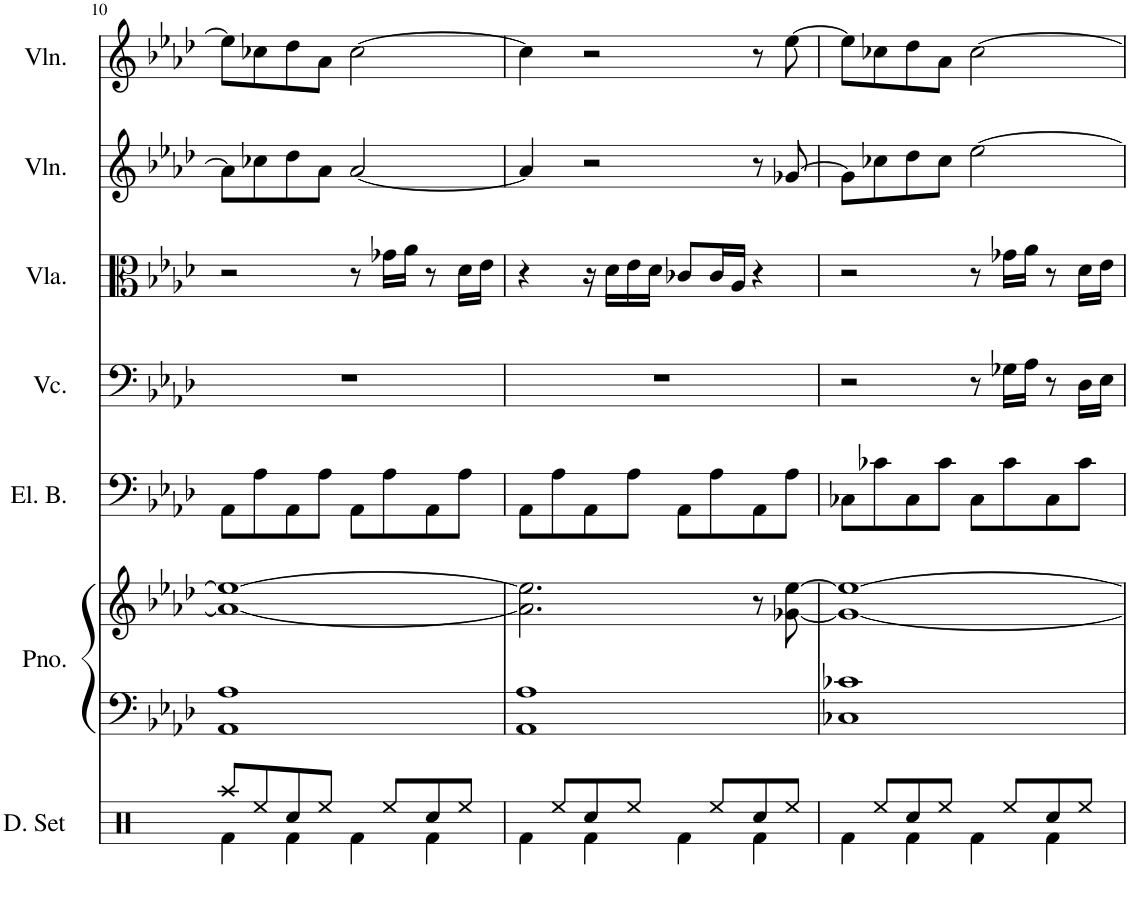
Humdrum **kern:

**kern	**kern	**kern	**kern	**kern	**kern	**kern	**kern
*part7	*part6	*part6	*part5	*part4	*part3	*part2	*part1
*staff8	*staff7	*staff6	*staff5	*staff4	*staff3	*staff2	*staff1
*I"Drumset	*I"Piano	*	*I"Electric Bass	*I"Violoncello	*I"Viola	*I"Violin	*I"Violin
*I'D. Set	*I'Pno.	*	*I'El. B.	*I'Vc.	*I'Vla.	*I'Vln.	*I'Vln.
!!LO:PB:g=z
*clefX	*clefF4	*clefG2	*clefF4	*clefF4	*clefC3	*clefG2	*clefG2
*	*	*	*Trd7c12	*	*	*	*
*k[]	*k[b-e-a-d-]	*k[b-e-a-d-]	*k[b-e-a-d-]	*k[b-e-a-d-]	*k[b-e-a-d-]	*k[b-e-a-d-]	*k[b-e-a-d-]
*M4/4	*M4/4	*M4/4	*M4/4	*M4/4	*M4/4	*M4/4	*M4/4
=10	=10	=10	=10	=10	=10	=10	=10
*^	*	*	*	*	*	*	*
8Raa/L	4Rf\	1AA- 1A-	1a-_ 1ee-_	8AA-\L	1r	2r	8a-\L]	8ee-\L]
8Ree/	.	.	.	8A-\	.	.	8cc-X\	8cc-X\
8Rcc/	4Rf\	.	.	8AA-\	.	.	8dd-\	8dd-\
8Ree/J	.	.	.	8A-\J	.	.	8a-\J	8a-\J
8ryy	4Rf\	.	.	8AA-\L	.	8r	[2a-/	[2cc-\
8Ree/L	.	.	.	8A-\	.	16g-X\LL	.	.
.	.	.	.	.	.	16a-\JJ	.	.
8Rcc/	4Rf\	.	.	8AA-\	.	8r	.	.
8Ree/J	.	.	.	8A-\J	.	16d-\LL	.	.
.	.	.	.	.	.	16e-\JJ	.	.
=11	=11	=11	=11	=11	=11	=11	=11	=11
8ryy	4Rf\	1AA- 1A-	2.a-\] 2.ee-\]	8AA-\L	1r	4r	4a-/]	4cc-\]
8Ree/L	.	.	.	8A-\	.	.	.	.
8Rcc/	4Rf\	.	.	8AA-\	.	16r	2r	2r
.	.	.	.	.	.	16d-\LL	.	.
8Ree/J	.	.	.	8A-\J	.	16e-\	.	.
.	.	.	.	.	.	16d-\JJ	.	.
8ryy	4Rf\	.	.	8AA-\L	.	8c-X/L	.	.
8Ree/L	.	.	.	8A-\	.	16c-/L	.	.
.	.	.	.	.	.	16A-/JJ	.	.
8Rcc/	4Rf\	.	8r	8AA-\	.	4r	8r	8r
8Ree/J	.	.	[8g-X\ [8ee-\	8A-\J	.	.	[8g-X/	[8ee-\
=12	=12	=12	=12	=12	=12	=12	=12	=12
8ryy	4Rf\	1C-X 1c-X	1g-_ 1ee-_	8C-X\L	2r	2r	8g-\L]	8ee-\L]
8Ree/L	.	.	.	8c-X\	.	.	8cc-X\	8cc-X\
8Rcc/	4Rf\	.	.	8C-\	.	.	8dd-\	8dd-\
8Ree/J	.	.	.	8c-\J	.	.	8cc-\J	8a-\J
8ryy	4Rf\	.	.	8C-\L	8r	8r	[2ee-\	[2cc-\
8Ree/L	.	.	.	8c-\	16G-X\LL	16g-X\LL	.	.
.	.	.	.	.	16A-\JJ	16a-\JJ	.	.
8Rcc/	4Rf\	.	.	8C-\	8r	8r	.	.
8Ree/J	.	.	.	8c-\J	16D-\LL	16d-\LL	.	.
.	.	.	.	.	16E-\JJ	16e-\JJ	.	.
*v	*v	*	*	*	*	*	*	*
=	=	=	=	=	=	=	=
*-	*-	*-	*-	*-	*-	*-	*-
